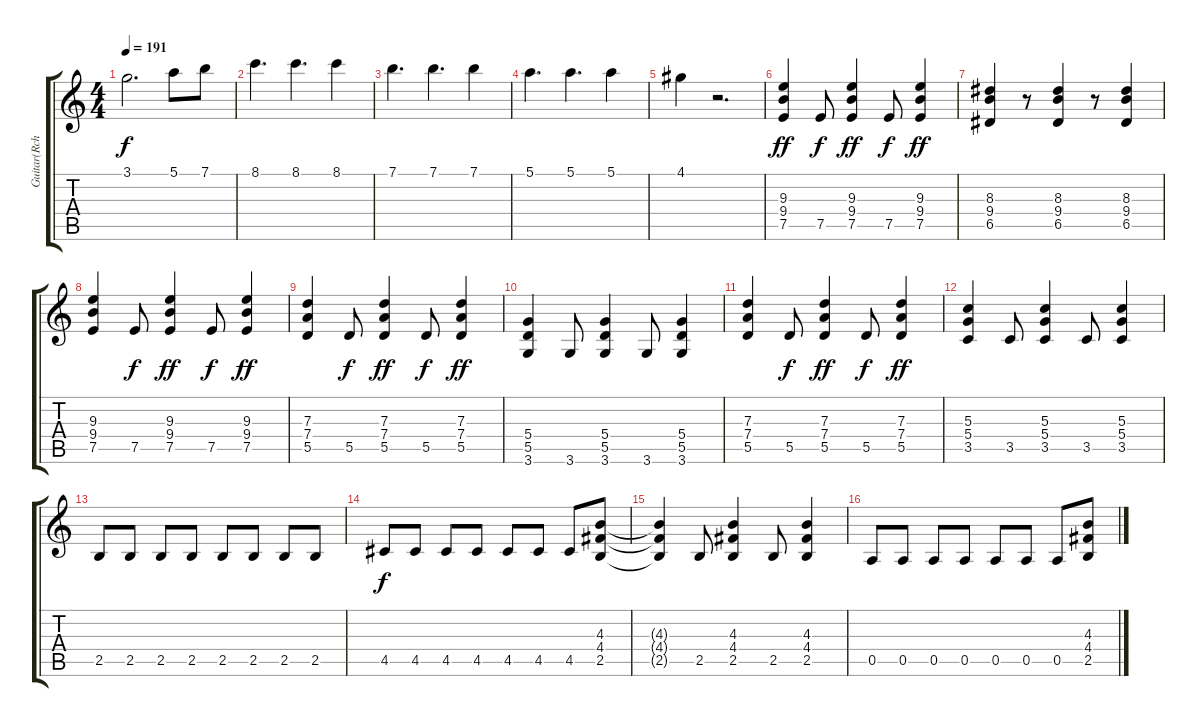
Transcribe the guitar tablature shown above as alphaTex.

\track ("Guitar(Rch.)" "Guitar(Rch") {instrument overdrivenguitar}
\staff {score tabs}
\tuning (E4 B3 G3 D3 A2 E2) {hide}
\ts (4 4)
\tempo 191
\clef g2
\ks c
3.1.2{d dy f} 5.1.8 7.1.8 |
8.1.4{d} 8.1.4{d} 8.1.4 |
7.1.4{d} 7.1.4{d} 7.1.4 |
5.1.4{d} 5.1.4{d} 5.1.4 |
4.1.4 r.2{d} |
(9.3 9.4 7.5).4{dy ff} 7.5.8{dy f} (9.3 9.4 7.5).4{dy ff} 7.5.8{dy f} (9.3 9.4 7.5).4{dy ff} |
(8.3 9.4 6.5).4 r.8 (8.3 9.4 6.5).4 r.8 (8.3 9.4 6.5).4 |
(9.3 9.4 7.5).4 7.5.8{dy f} (9.3 9.4 7.5).4{dy ff} 7.5.8{dy f} (9.3 9.4 7.5).4{dy ff} |
(7.3 7.4 5.5).4 5.5.8{dy f} (7.3 7.4 5.5).4{dy ff} 5.5.8{dy f} (7.3 7.4 5.5).4{dy ff} |
(5.4 5.5 3.6).4 3.6.8 (5.4 5.5 3.6).4 3.6.8 (5.4 5.5 3.6).4 |
(7.3 7.4 5.5).4 5.5.8{dy f} (7.3 7.4 5.5).4{dy ff} 5.5.8{dy f} (7.3 7.4 5.5).4{dy ff} |
(5.3 5.4 3.5).4 3.5.8 (5.3 5.4 3.5).4 3.5.8 (5.3 5.4 3.5).4 |
2.5.8 2.5.8 2.5.8 2.5.8 2.5.8 2.5.8 2.5.8 2.5.8 |
4.5.8{dy f} 4.5.8 4.5.8 4.5.8 4.5.8 4.5.8 4.5.8 (4.3 4.4 2.5).8 |
(4.3{t} 4.4{t} 2.5{t}).4 2.5.8 (4.3 4.4 2.5).4 2.5.8 (4.3 4.4 2.5).4 |
0.5.8 0.5.8 0.5.8 0.5.8 0.5.8 0.5.8 0.5.8 (4.3 4.4 2.5).8
